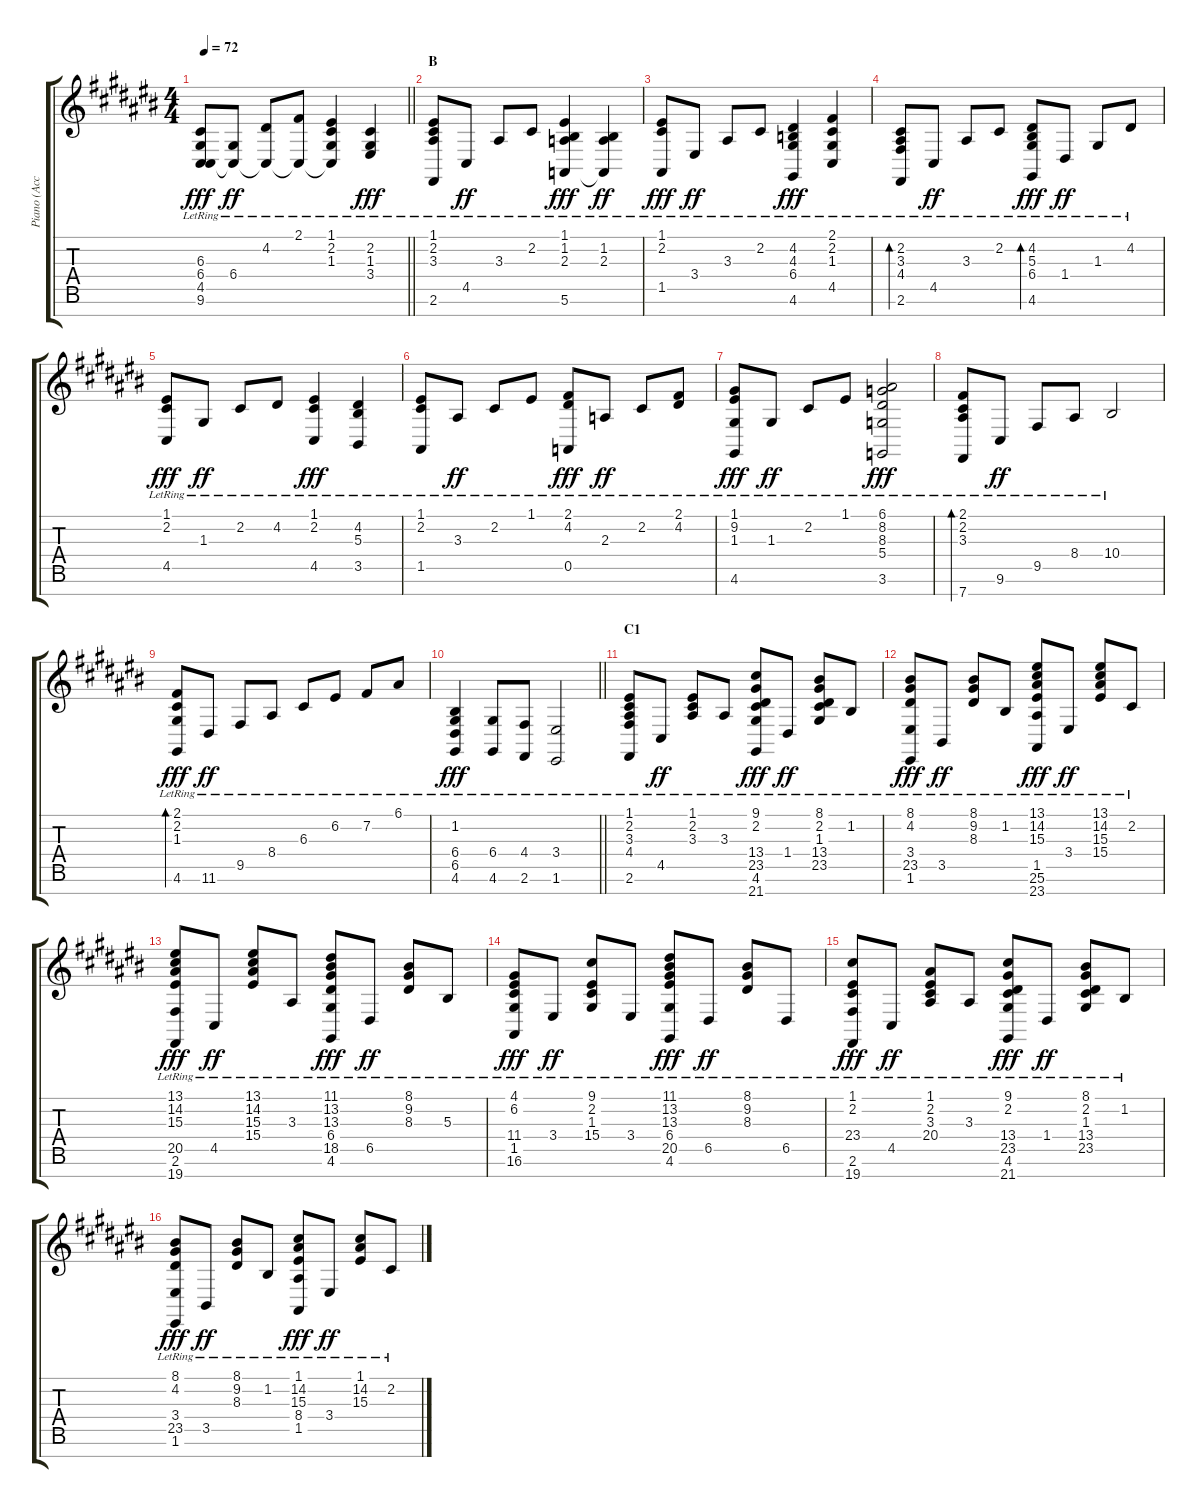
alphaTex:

\track ("Piano (Accompany)" "Piano (Acc") {instrument acousticgrandpiano}
\staff {score tabs}
\tuning (E4 B3 G3 D3 A2 E2 B1) {hide}
\ts (4 4)
\tempo 72
\clef g2
\barLineRight lightlight
\ks c#
(6.3{lr} 6.4{lr} 4.5{lr} 9.6{lr}).8{dy fff} (6.4{lr} 4.5{t}).8{dy ff} (4.2{lr} 4.5{t}).8 (2.1{lr} 4.5{t}).8 (1.1{lr} 2.2{lr} 1.3{lr} 4.5{t}).4 (2.2{lr} 1.3{lr} 3.4{lr}).4{dy fff} |
\section ("" "B")
(1.1{lr} 2.2{lr} 3.3{lr} 2.6{lr}).8 4.5{lr}.8{dy ff} 3.3{lr}.8 2.2{lr}.8 (1.1{lr} 1.2{lr} 2.3{lr} 5.6{lr}).4{dy fff} (1.2{lr} 2.3{lr} 5.6{t}).4{dy ff} |
(1.1{lr} 2.2{lr} 1.5{lr}).8{dy fff} 3.4{lr}.8{dy ff} 3.3{lr}.8 2.2{lr}.8 (4.2{lr} 4.3{lr} 6.4{lr} 4.6{lr}).4{dy fff} (2.1{lr} 2.2{lr} 1.3{lr} 4.5{lr}).4 |
(2.2{lr} 3.3{lr} 4.4{lr} 2.6{lr}).8{bd 30} 4.5{lr}.8{dy ff} 3.3{lr}.8 2.2{lr}.8 (4.2{lr} 5.3{lr} 6.4{lr} 4.6{lr}).8{bd 30 dy fff} 1.4{lr}.8{dy ff} 1.3{lr}.8 4.2{lr}.8 |
(1.1{lr} 2.2{lr} 4.5{lr}).8{dy fff} 1.3{lr}.8{dy ff} 2.2{lr}.8 4.2{lr}.8 (1.1{lr} 2.2{lr} 4.5{lr}).4{dy fff} (4.2{lr} 5.3{lr} 3.5{lr}).4 |
(1.1{lr} 2.2{lr} 1.5{lr}).8 3.3{lr}.8{dy ff} 2.2{lr}.8 1.1{lr}.8 (2.1{lr} 4.2{lr} 0.5{lr}).8{dy fff} 2.3{lr}.8{dy ff} 2.2{lr}.8 (2.1{lr} 4.2{lr}).8 |
(1.1{lr} 9.2{lr} 1.3{lr} 4.6{lr}).8{dy fff} 1.3{lr}.8{dy ff} 2.2{lr}.8 1.1{lr}.8 (6.1{lr} 8.2{lr} 8.3{lr} 5.4{lr} 3.6{lr}).2{dy fff} |
(2.1{lr} 2.2{lr} 3.3{lr} 7.7{lr}).8{bd 30} 9.6{lr}.8{dy ff} 9.5{lr}.8 8.4{lr}.8 10.4{lr}.2 |
(2.1{lr} 2.2{lr} 1.3{lr} 4.6{lr}).8{bd 30 dy fff} 11.6{lr}.8{dy ff} 9.5{lr}.8 8.4{lr}.8 6.3{lr}.8 6.2{lr}.8 7.2{lr}.8 6.1{lr}.8 |
\barLineRight lightlight
(1.2{lr} 6.4{lr} 6.5{lr} 4.6{lr}).4{dy fff} (6.4{lr} 4.6{lr}).8 (4.4{lr} 2.6{lr}).8 (3.4{lr} 1.6{lr}).2 |
\section ("" "C1")
(1.1{lr} 2.2{lr} 3.3{lr} 4.4{lr} 2.6{lr}).8 4.5{lr}.8{dy ff} (1.1{lr} 2.2{lr} 3.3{lr}).8 3.3{lr}.8 (9.1{lr} 2.2{lr} 13.4{lr} 23.5{lr} 4.6{lr} 21.7{lr}).8{dy fff} 1.4{lr}.8{dy ff} (8.1{lr} 2.2{lr} 1.3{lr} 13.4{lr} 23.5{lr}).8 1.2{lr}.8 |
(8.1{lr} 4.2{lr} 3.4{lr} 23.5{lr} 1.6{lr}).8{dy fff} 3.5{lr}.8{dy ff} (8.1{lr} 9.2{lr} 8.3{lr}).8 1.2{lr}.8 (13.1{lr} 14.2{lr} 15.3{lr} 1.5{lr} 25.6{lr} 23.7{lr}).8{dy fff} 3.4{lr}.8{dy ff} (13.1{lr} 14.2{lr} 15.3{lr} 15.4{lr}).8 2.2{lr}.8 |
(13.1{lr} 14.2{lr} 15.3{lr} 20.5{lr} 2.6{lr} 19.7{lr}).8{dy fff} 4.5{lr}.8{dy ff} (13.1{lr} 14.2{lr} 15.3{lr} 15.4{lr}).8 3.3{lr}.8 (11.1{lr} 13.2{lr} 13.3{lr} 6.4{lr} 18.5{lr} 4.6{lr}).8{dy fff} 6.5{lr}.8{dy ff} (8.1{lr} 9.2{lr} 8.3{lr}).8 5.3{lr}.8 |
(4.1{lr} 6.2{lr} 11.4{lr} 1.5{lr} 16.6{lr}).8{dy fff} 3.4{lr}.8{dy ff} (9.1{lr} 2.2{lr} 1.3{lr} 15.4{lr}).8 3.4{lr}.8 (11.1{lr} 13.2{lr} 13.3{lr} 6.4{lr} 20.5{lr} 4.6{lr}).8{dy fff} 6.5{lr}.8{dy ff} (8.1{lr} 9.2{lr} 8.3{lr}).8 6.5{lr}.8 |
(1.1{lr} 2.2{lr} 23.4{lr} 2.6{lr} 19.7{lr}).8{dy fff} 4.5{lr}.8{dy ff} (1.1{lr} 2.2{lr} 3.3{lr} 20.4{lr}).8 3.3{lr}.8 (9.1{lr} 2.2{lr} 13.4{lr} 23.5{lr} 4.6{lr} 21.7{lr}).8{dy fff} 1.4{lr}.8{dy ff} (8.1{lr} 2.2{lr} 1.3{lr} 13.4{lr} 23.5{lr}).8 1.2{lr}.8 |
(8.1{lr} 4.2{lr} 3.4{lr} 23.5{lr} 1.6{lr}).8{dy fff} 3.5{lr}.8{dy ff} (8.1{lr} 9.2{lr} 8.3{lr}).8 1.2{lr}.8 (1.1{lr} 14.2{lr} 15.3{lr} 8.4{lr} 1.5{lr}).8{dy fff} 3.4{lr}.8{dy ff} (1.1{lr} 14.2{lr} 15.3{lr}).8 2.2{lr}.8
